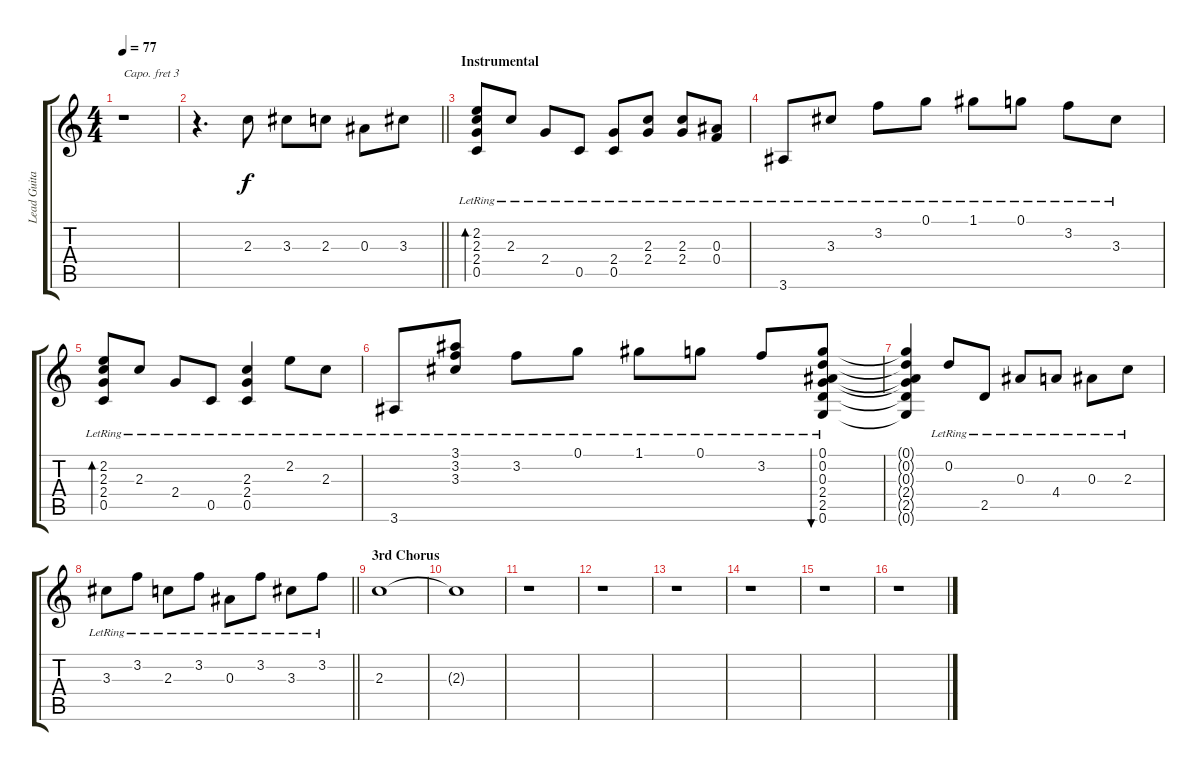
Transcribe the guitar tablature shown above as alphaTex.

\track ("Lead Guitar 2" "Lead Guita") {instrument electricguitarclean}
\staff {score tabs}
\capo 3
\tuning (E4 B3 G3 D3 A2 E2) {hide}
\ts (4 4)
\tempo 77
\clef g2
\ks c
r.1{dy f} |
\barLineRight lightlight
r.4{d} 2.3.8 3.3.8 2.3.8 0.3.8 3.3.8 |
\section ("" "Instrumental")
(2.2{lr} 2.3{lr} 2.4{lr} 0.5{lr}).8{bd 240} 2.3{lr}.8 2.4{lr}.8 0.5{lr}.8 (2.4{lr} 0.5{lr}).8 (2.3{lr} 2.4{lr}).8 (2.3{lr} 2.4{lr}).8 (0.3{lr} 0.4{lr}).8 |
3.6{lr}.8 3.3{lr}.8 3.2{lr}.8 0.1{lr}.8 1.1{lr}.8 0.1{lr}.8 3.2{lr}.8 3.3{lr}.8 |
(2.2{lr} 2.3{lr} 2.4{lr} 0.5{lr}).8{bd 120} 2.3{lr}.8 2.4{lr}.8 0.5{lr}.8 (2.3{lr} 2.4{lr} 0.5{lr}).4 2.2{lr}.8 2.3{lr}.8 |
3.6{lr}.8 (3.1{lr} 3.2{lr} 3.3{lr}).8 3.2{lr}.8 0.1{lr}.8 1.1{lr}.8 0.1{lr}.8 3.2{lr}.8 (0.1{lr} 0.2{lr} 0.3{lr} 2.4{lr} 2.5{lr} 0.6{lr}).8{bu 480} |
(0.1{t} 0.2{t} 0.3{t} 2.4{t} 2.5{t} 0.6{t}).4 0.2{lr}.8 2.5{lr}.8 0.3{lr}.8 4.4{lr}.8 0.3{lr}.8 2.3{lr}.8 |
\barLineRight lightlight
3.3{lr}.8 3.2{lr}.8 2.3{lr}.8 3.2{lr}.8 0.3{lr}.8 3.2{lr}.8 3.3{lr}.8 3.2{lr}.8 |
\section ("" "3rd Chorus")
2.3.1 |
2.3{t}.1 |
r.1 |
r.1 |
r.1 |
r.1 |
r.1 |
r.1
